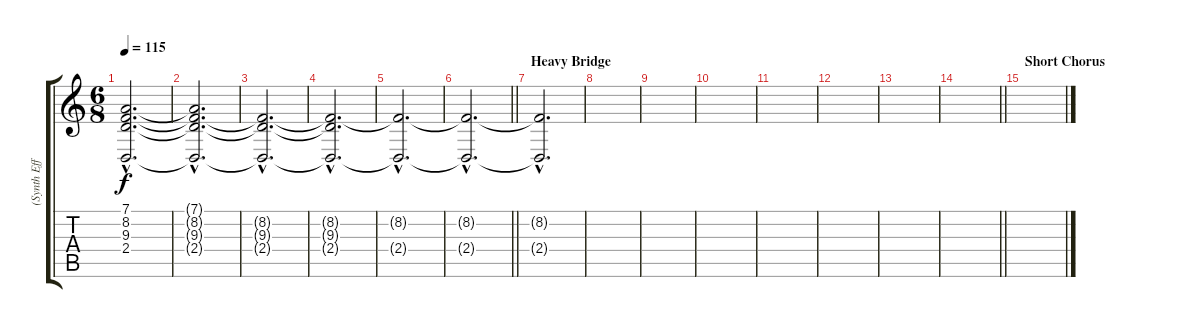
\track ("(Synth Effects)" "(Synth Eff") {instrument ocarina}
\staff {score tabs}
\tuning (D4 A3 F3 C3 G2 C2) {hide}
\ts (6 8)
\tempo 115
\clef g2
\ks c
(7.1{hac t} 8.2{hac t} 9.3{hac t} 2.4{hac t}).2{d dy f} |
(7.1{hac t} 8.2{hac t} 9.3{hac t} 2.4{hac t}).2{d} |
(8.2{hac t} 9.3{hac t} 2.4{hac t}).2{d} |
(8.2{hac t} 9.3{hac t} 2.4{hac t}).2{d volume 0} |
(8.2{hac t} 2.4{hac t}).2{d} |
\barLineRight lightlight
(8.2{hac t} 2.4{hac t}).2{d} |
\section ("" "Heavy Bridge")
(8.2{hac t} 2.4{hac t}).2{d} |
|
|
|
|
|
|
\barLineRight lightlight
|
\section ("" "Short Chorus")
